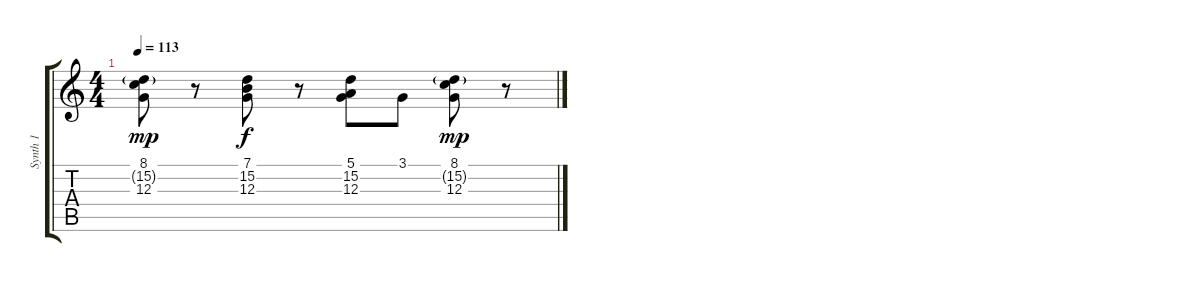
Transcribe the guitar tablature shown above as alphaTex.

\track ("Synth 1" "Synth 1") {instrument synthbrass1}
\staff {score tabs}
\tuning (E4 B3 G3 D3 A2 E2) {hide}
\ts (4 4)
\tempo 113
\clef g2
\ks c
(8.1 15.2{g} 12.3).8{dy mp} r.8 (7.1 15.2 12.3).8{dy f} r.8 (5.1 15.2 12.3).8 3.1.8 (8.1 15.2{g} 12.3).8{dy mp} r.8
